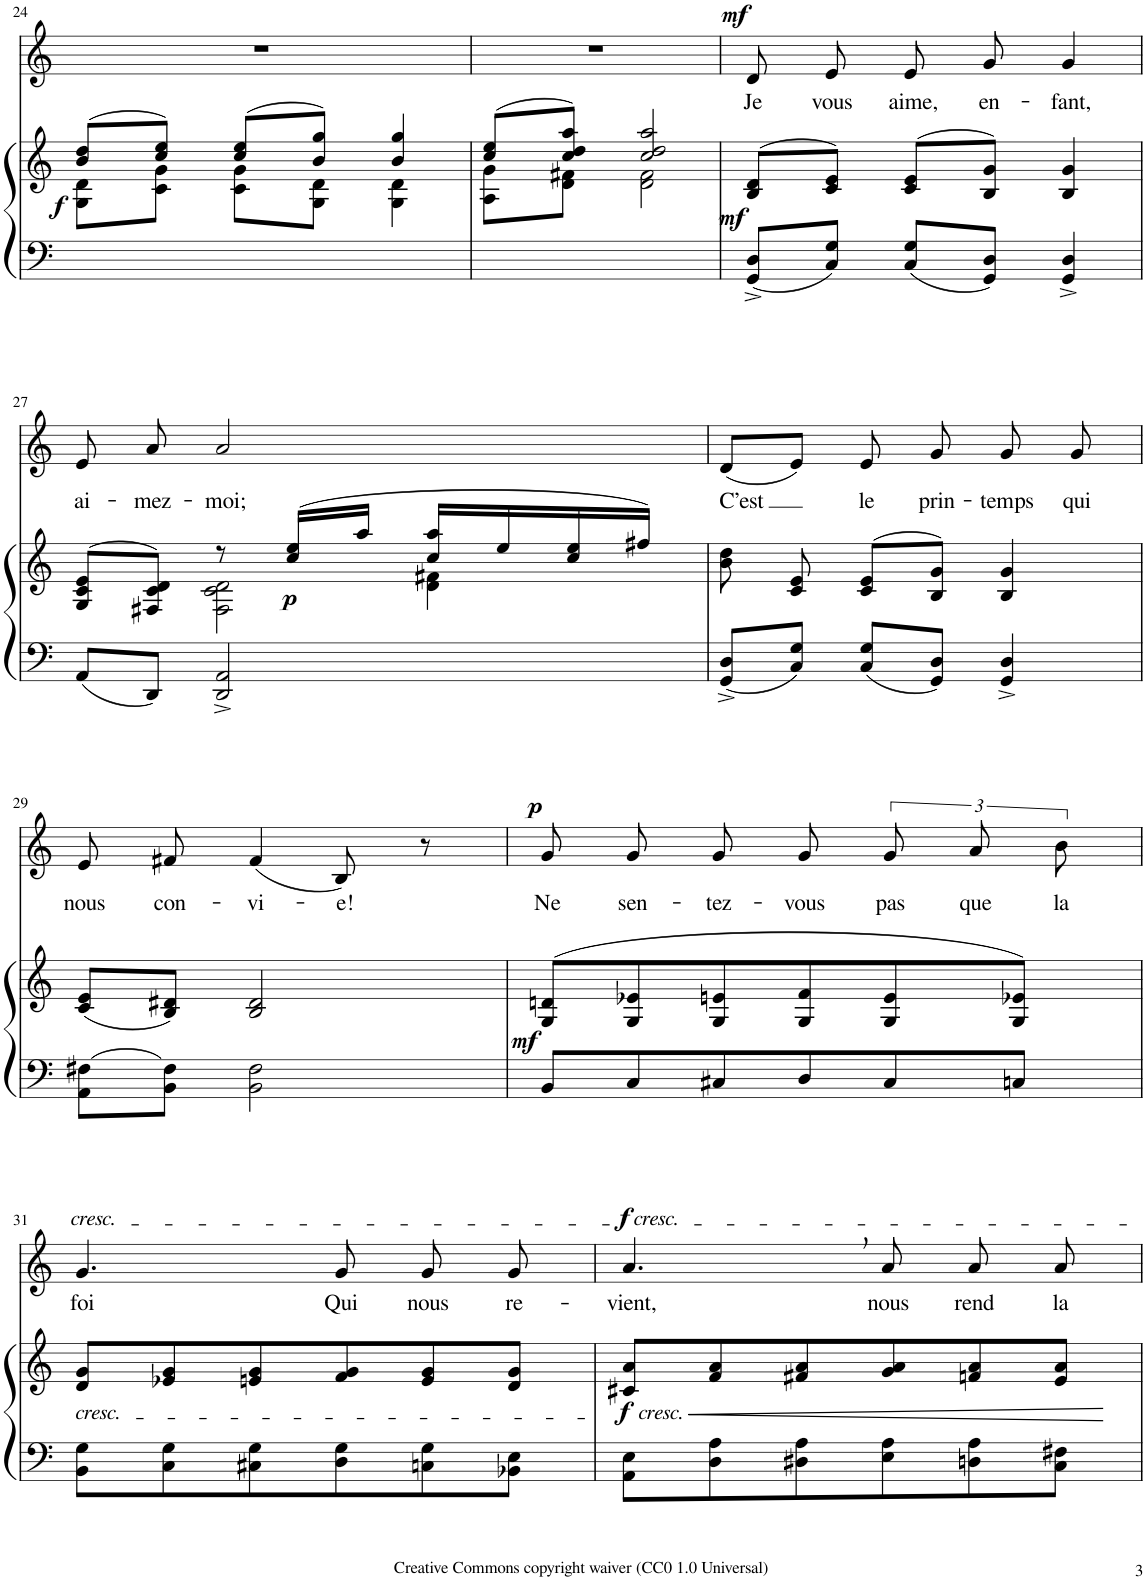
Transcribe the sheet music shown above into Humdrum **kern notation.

**kern	**kern	**dynam	**kern	**text	**dynam
*part2	*part2	*part2	*part1	*part1	*part1
*staff3	*staff2	*staff2/3	*staff1	*staff1	*staff1
*I"Piano	*	*	*I"Voice	*	*
*I'Pno	*	*	*	*	*
!!LO:PB:g=z
*clefF4	*clefG2	*	*clefG2	*	*
*k[]	*k[]	*	*k[]	*	*
*M3/4	*M3/4	*	*M3/4	*	*
=24	=24	=24	=24	=24	=24
*	*^	*	*	*	*
!	!	!	!LO:DY:b	!	!	!
2.ryy	(>8b/ 8dd/L	8G\ 8d\L	f	2.r	.	.
.	8cc/ 8ee/J)	8c\ 8g\J	.	.	.	.
.	(>8cc/ 8ee/L	8c\ 8g\L	.	.	.	.
.	8b/ 8gg/J)	8G\ 8d\J	.	.	.	.
.	4b/'~ 4gg/'~	4G\'~ 4d\'~	.	.	.	.
=25	=25	=25	=25	=25	=25	=25
2.ryy	(>8cc/ 8ee/L	8A\ 8g\L	.	2.r	.	.
.	8cc/ 8dd/ 8aa/J)	8d\ 8f#X\J	.	.	.	.
.	2cc/ 2dd/ 2aa/	2d\ 2f#\	.	.	.	.
=26	=26	=26	=26	=26	=26	=26
!	!	!	!LO:DY:b	!	!LO:LY:b	!LO:DY:a
*	*v	*v	*	*	*	*
8GG/^ 8D/^L	(>8B/ 8d/L	mf	8d/	Je	mf
!	!	!	!	!LO:LY:b	!
8C/ 8G/J	8c/ 8e/J)	.	8e/	vous	.
!	!	!	!	!LO:LY:b	!
8C/ 8G/L	(>8c/ 8e/L	.	8e/	aime,	.
!	!	!	!	!LO:LY:b	!
8GG/ 8D/J	8B/ 8g/J)	.	8g/	en-	.
!	!	!	!	!LO:LY:b	!
4GG/^ 4D/^	4B/ 4g/	.	4g/	-fant,	.
!!LO:LB:g=z
=27	=27	=27	=27	=27	=27
*	*^	*	*	*	*
*	*	*^	*	*	*	*
!	!	!	!	!	!	!LO:LY:b	!
8AA/L	(>8G/ 8c/ 8e/L	4ryy	2ryy	.	8e/	ai-	.
!	!	!	!	!	!	!LO:LY:b	!
8DD/J	8F#X/ 8c/ 8d/J)	.	.	.	8a/	-mez-	.
!	!	!	!	!	!	!LO:LY:b	!
2DD/^ 2AA/^	8r	2F#\ 2c\ 2d\	.	.	2a/	-moi;	.
!	!	!	!	!LO:DY:b	!	!	!
.	(16cc/ 16ee/LL	.	.	p	.	.	.
.	16aa/JJ	.	.	.	.	.	.
.	16cc/ 16aa/LL	.	4d\ 4f#X\	.	.	.	.
.	16ee/	.	.	.	.	.	.
.	16cc/ 16ee/	.	.	.	.	.	.
.	16ff#X/JJ)	.	.	.	.	.	.
*	*v	*v	*v	*	*	*	*
=28	=28	=28	=28	=28	=28
!	!	!	!	!LO:LY:b	!
8GG/^ 8D/^L	8b\ 8dd\	.	(8d/L	C’est	.
8C/ 8G/J	8c/ 8e/	.	8e/J)	.	.
!	!	!	!	!LO:LY:b	!
8C/ 8G/L	(>8c/ 8e/L	.	8e/	le	.
!	!	!	!	!LO:LY:b	!
8GG/ 8D/J	8B/ 8g/J)	.	8g/	prin-	.
!	!	!	!	!LO:LY:b	!
4GG/^ 4D/^	4B/ 4g/	.	8g/	-temps	.
!	!	!	!	!LO:LY:b	!
.	.	.	8g/	qui	.
!!LO:LB:g=z
=29	=29	=29	=29	=29	=29
!	!	!	!	!LO:LY:b	!
8AA\ [8F#X\L	(8c/ 8e/L	.	8e/	nous	.
!	!	!	!	!LO:LY:b	!
8BB\ 8F#\]J	8B/ 8d#X/J)	.	8f#X/	con-	.
!	!	!	!	!LO:LY:b	!
2BB\ 2F#\	2B/ 2d#/	.	(4f#/	-vi-	.
!	!	!	!	!LO:LY:b	!
.	.	.	8B/)	-e!	.
.	.	.	8r	.	.
=30	=30	=30	=30	=30	=30
!	!	!LO:DY:b	!	!LO:LY:b	!LO:DY:a
8BB/L	(>8G/ 8dn/L	mf	8g/	Ne	p
!	!	!	!	!LO:LY:b	!
8C/	8G/ 8e-X/	.	8g/	sen-	.
!	!	!	!	!LO:LY:b	!
8C#X/	8G/ 8en/	.	8g/	-tez-	.
!	!	!	!	!LO:LY:b	!
8D/	8G/ 8f/	.	8g/	-vous	.
!	!	!	!	!LO:LY:b	!
8C#/	8G/ 8e/	.	12g/	pas	.
!	!	!	!	!LO:LY:b	!
.	.	.	12a/	que	.
8Cn/J	8G/ 8e-X/J)	.	.	.	.
!	!	!	!	!LO:LY:b	!
.	.	.	12b\	la	.
!!LO:LB:g=z
=31	=31	=31	=31	=31	=31
!	!	!	!LO:TX:a:i:t=cresc.	!	!
!	!LO:TX:b:i:t=cresc.	!	!	!	!
!	!	!	!	!LO:LY:b	!
8BB\ 8G\L	8d/ 8g/L	.	4.g/	foi	.
8C\ 8G\	8e-X/ 8g/	.	.	.	.
8C#X\ 8G\	8en/ 8g/	.	.	.	.
!	!	!	!	!LO:LY:b	!
8D\ 8G\	8f/ 8g/	.	8g/	Qui	.
!	!	!	!	!LO:LY:b	!
8Cn\ 8G\	8e/ 8g/	.	8g/	nous	.
!	!	!	!	!LO:LY:b	!
8BB-X\ 8E\J	8d/ 8g/J	.	8g/	re-	.
=32	=32	=32	=32	=32	=32
!	!	!	!LO:TX:a:i:t=cresc.	!	!
!	!LO:TX:b:i:t=cresc.	!	!	!	!
!	!	!LO:HP:b	!	!LO:LY:b	!
!	!	!LO:DY:n=1:b	!	!	!LO:DY:a
8AA\ 8E\L	8c#X/ 8a/L	< f	4.a'~,/	-vient,	f
8D\ 8A\	8f/ 8a/	.	.	.	.
8D#X\ 8A\	8f#X/ 8a/	.	.	.	.
!	!	!	!	!LO:LY:b	!
8E\ 8A\	8g/ 8a/	.	8a/	nous	.
!	!	!	!	!LO:LY:b	!
8Dn\ 8A\	8fn/ 8a/	.	8a/	rend	.
!	!	!	!	!LO:LY:b	!
8C\ 8F#X\J	8e/ 8a/J	.	8a/	la	.
.	.	[	.	.	.
=	=	=	=	=	=
*-	*-	*-	*-	*-	*-
